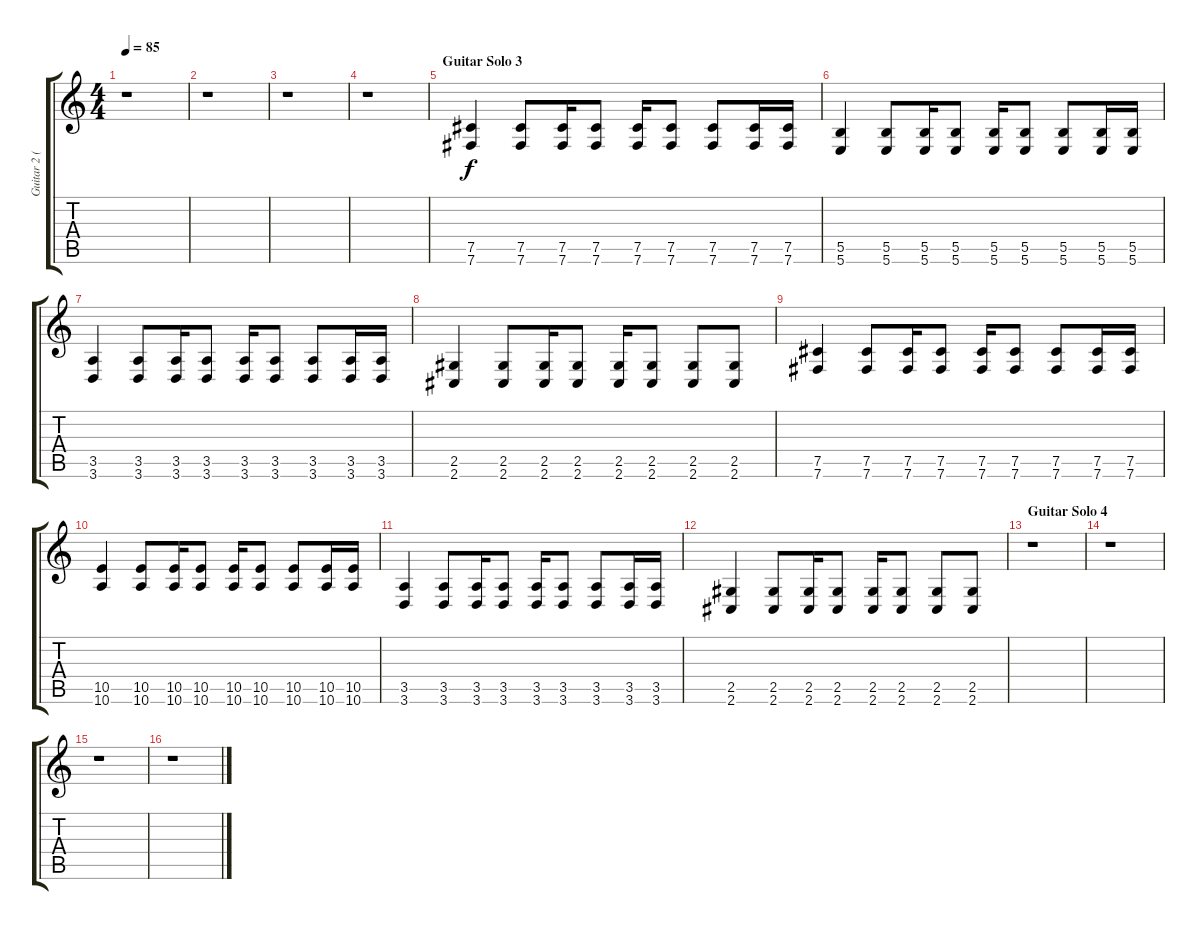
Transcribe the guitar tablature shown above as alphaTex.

\track ("Guitar 2 (P.Mueller)" "Guitar 2 (") {instrument distortionguitar}
\staff {score tabs}
\tuning (Db4 Ab3 E3 B2 Gb2 B1) {hide}
\ts (4 4)
\tempo 85
\clef g2
\ks c
r.1{dy f} |
r.1 |
r.1 |
r.1 |
\section ("" "Guitar Solo 3")
(7.5 7.6).4{balance 8 instrument distortionguitar} (7.5 7.6).8 (7.5 7.6).16 (7.5 7.6).8 (7.5 7.6).16 (7.5 7.6).8 (7.5 7.6).8 (7.5 7.6).16 (7.5 7.6).16 |
(5.5 5.6).4 (5.5 5.6).8 (5.5 5.6).16 (5.5 5.6).8 (5.5 5.6).16 (5.5 5.6).8 (5.5 5.6).8 (5.5 5.6).16 (5.5 5.6).16 |
(3.5 3.6).4 (3.5 3.6).8 (3.5 3.6).16 (3.5 3.6).8 (3.5 3.6).16 (3.5 3.6).8 (3.5 3.6).8 (3.5 3.6).16 (3.5 3.6).16 |
(2.5 2.6).4 (2.5 2.6).8 (2.5 2.6).16 (2.5 2.6).8 (2.5 2.6).16 (2.5 2.6).8 (2.5 2.6).8 (2.5 2.6).8 |
(7.5 7.6).4{balance 8 instrument distortionguitar} (7.5 7.6).8 (7.5 7.6).16 (7.5 7.6).8 (7.5 7.6).16 (7.5 7.6).8 (7.5 7.6).8 (7.5 7.6).16 (7.5 7.6).16 |
(10.5 10.6).4 (10.5 10.6).8 (10.5 10.6).16 (10.5 10.6).8 (10.5 10.6).16 (10.5 10.6).8 (10.5 10.6).8 (10.5 10.6).16 (10.5 10.6).16 |
(3.5 3.6).4 (3.5 3.6).8 (3.5 3.6).16 (3.5 3.6).8 (3.5 3.6).16 (3.5 3.6).8 (3.5 3.6).8 (3.5 3.6).16 (3.5 3.6).16 |
(2.5 2.6).4 (2.5 2.6).8 (2.5 2.6).16 (2.5 2.6).8 (2.5 2.6).16 (2.5 2.6).8 (2.5 2.6).8 (2.5 2.6).8 |
\section ("" "Guitar Solo 4")
r.1 |
r.1 |
r.1 |
r.1
